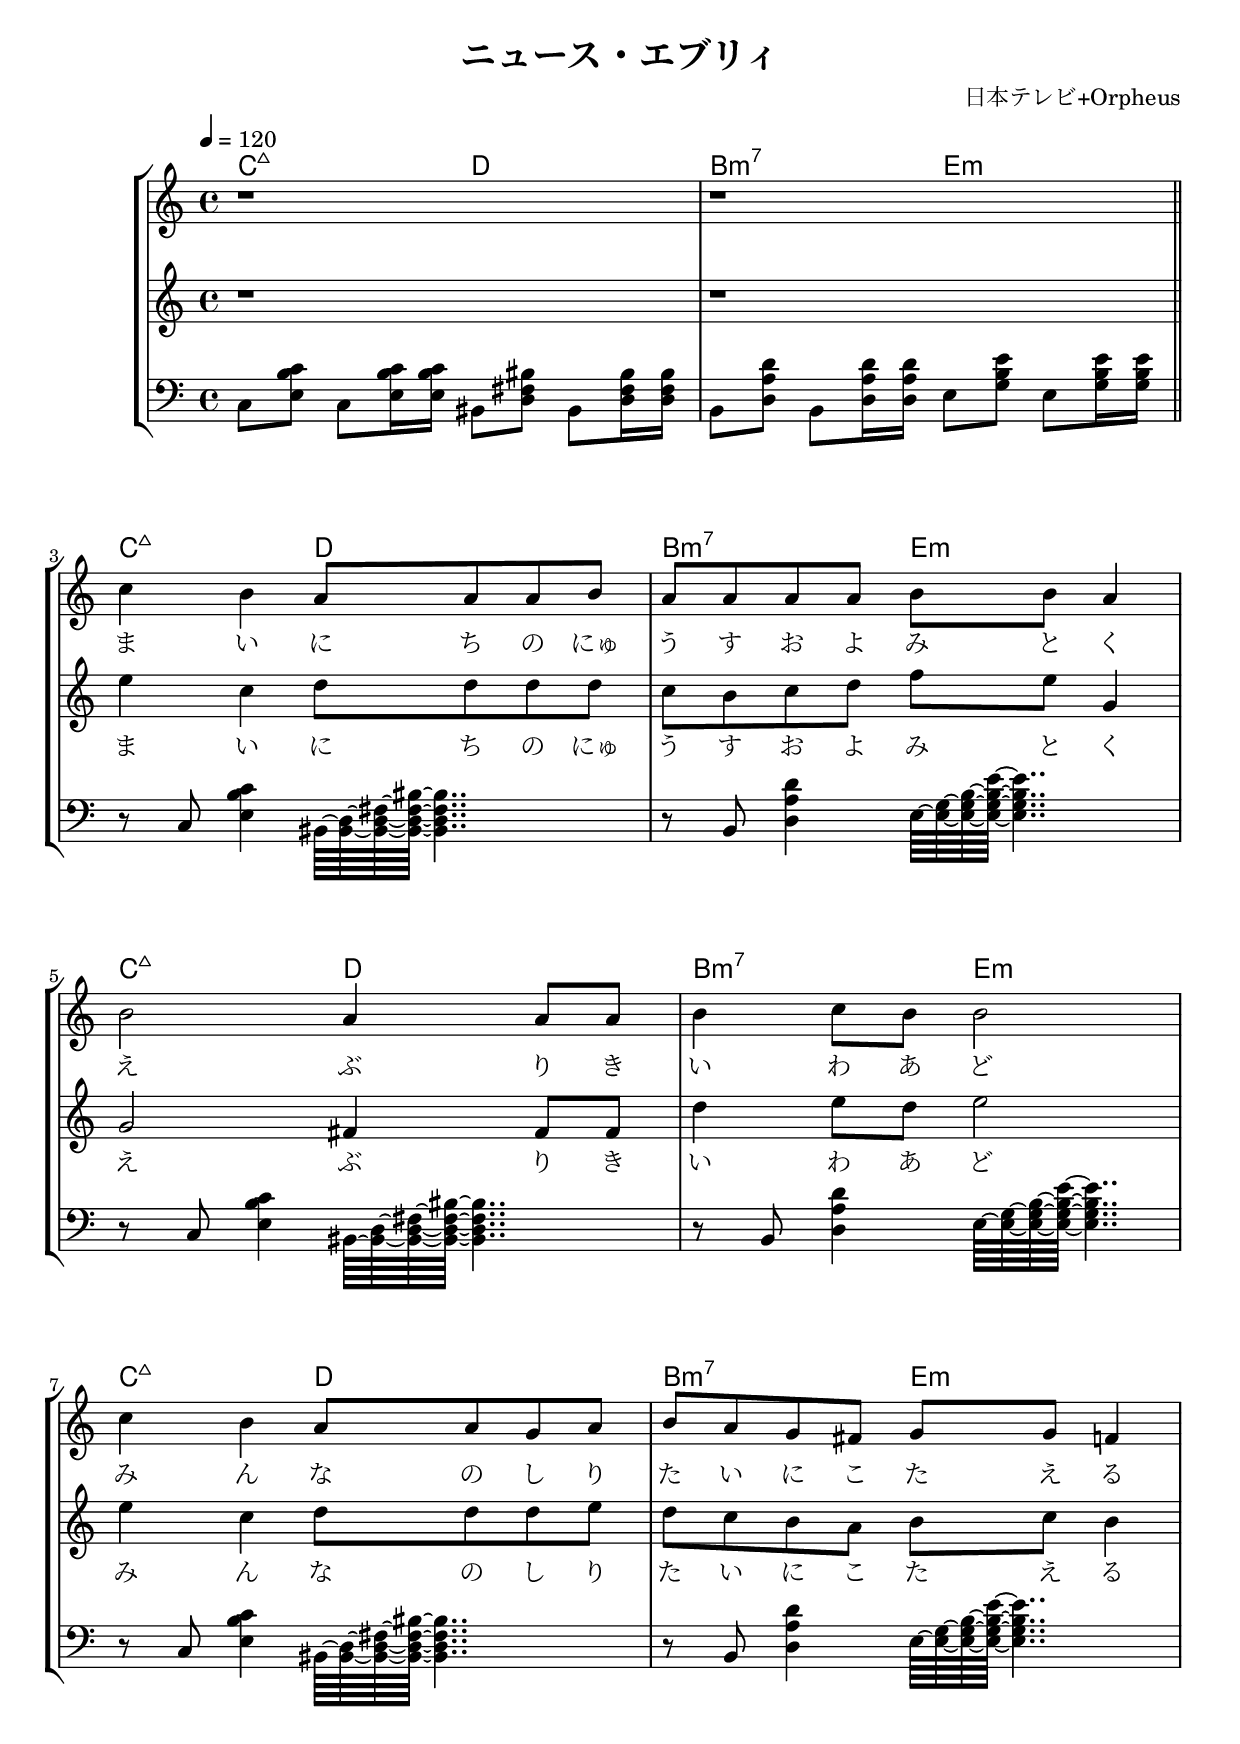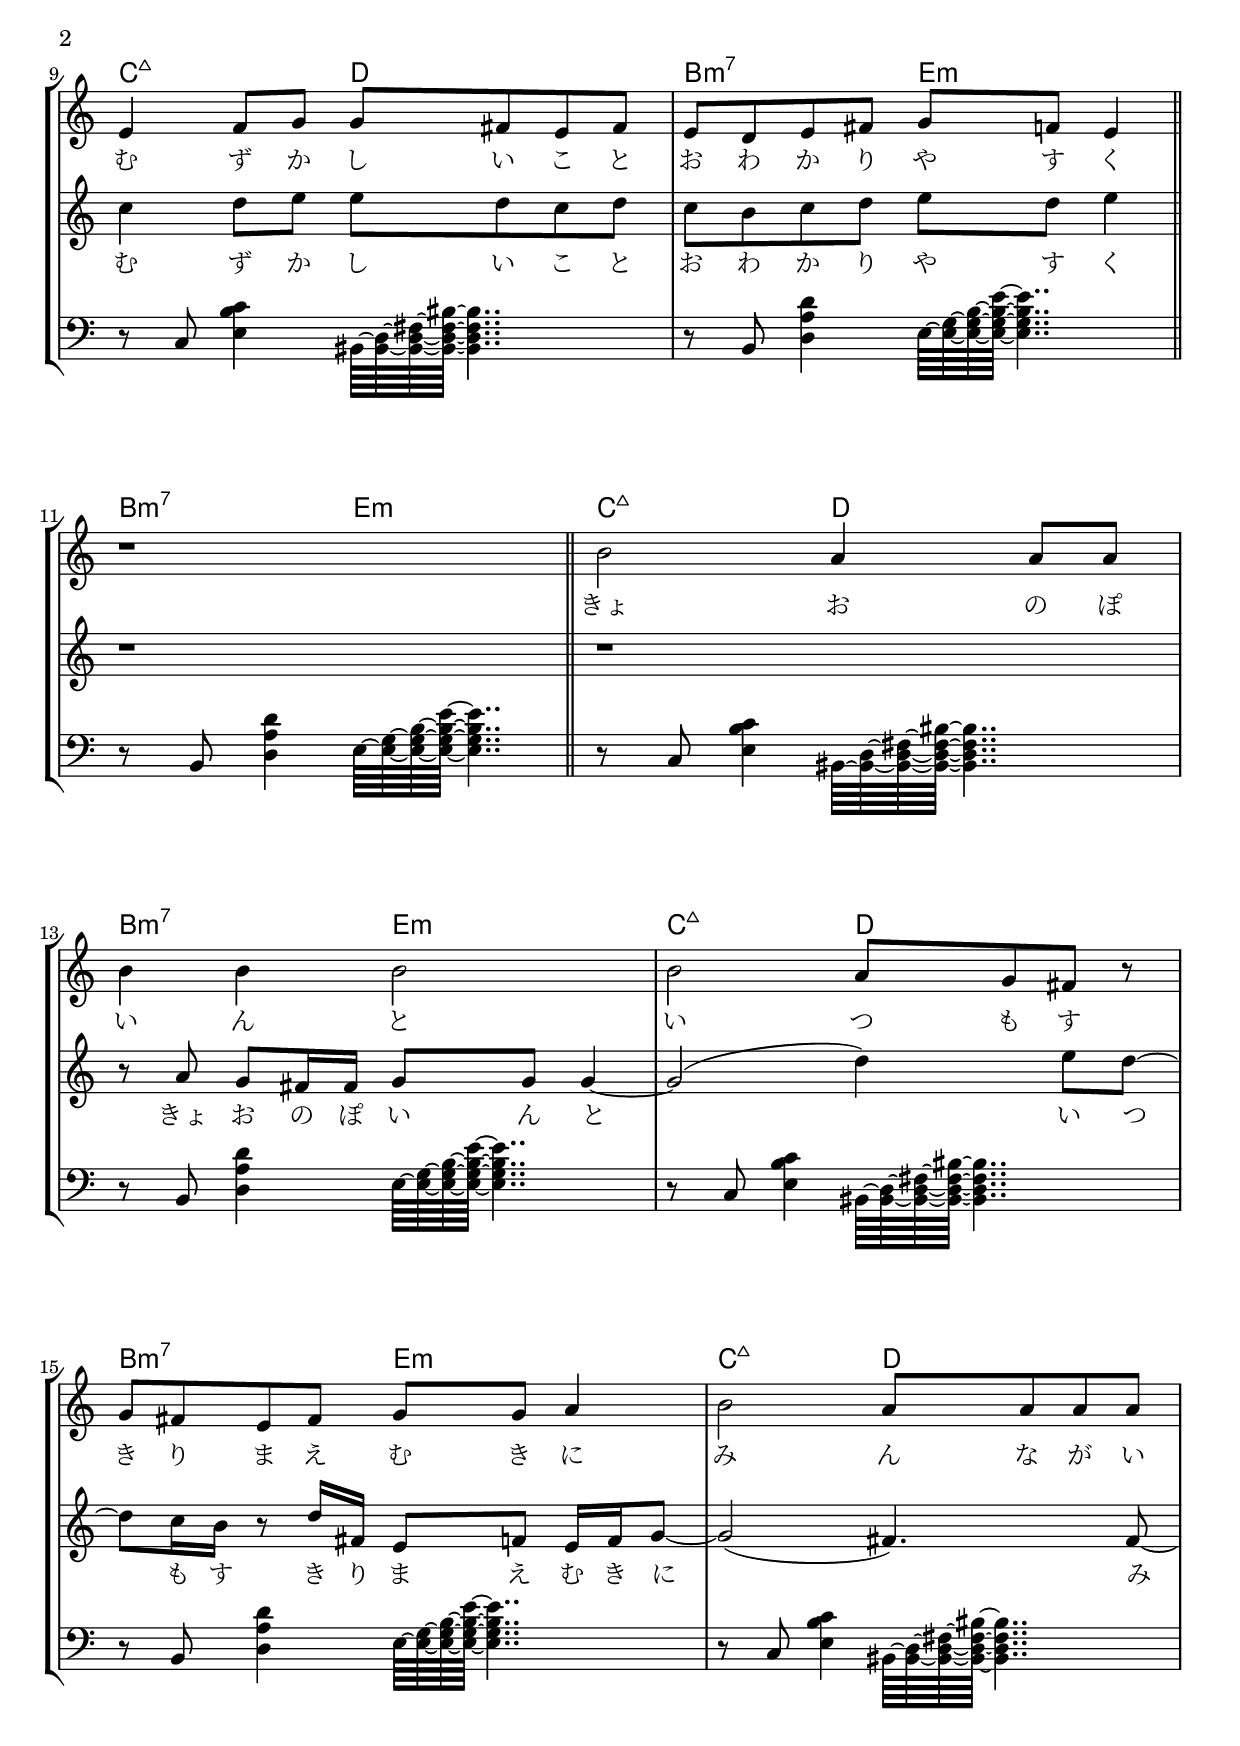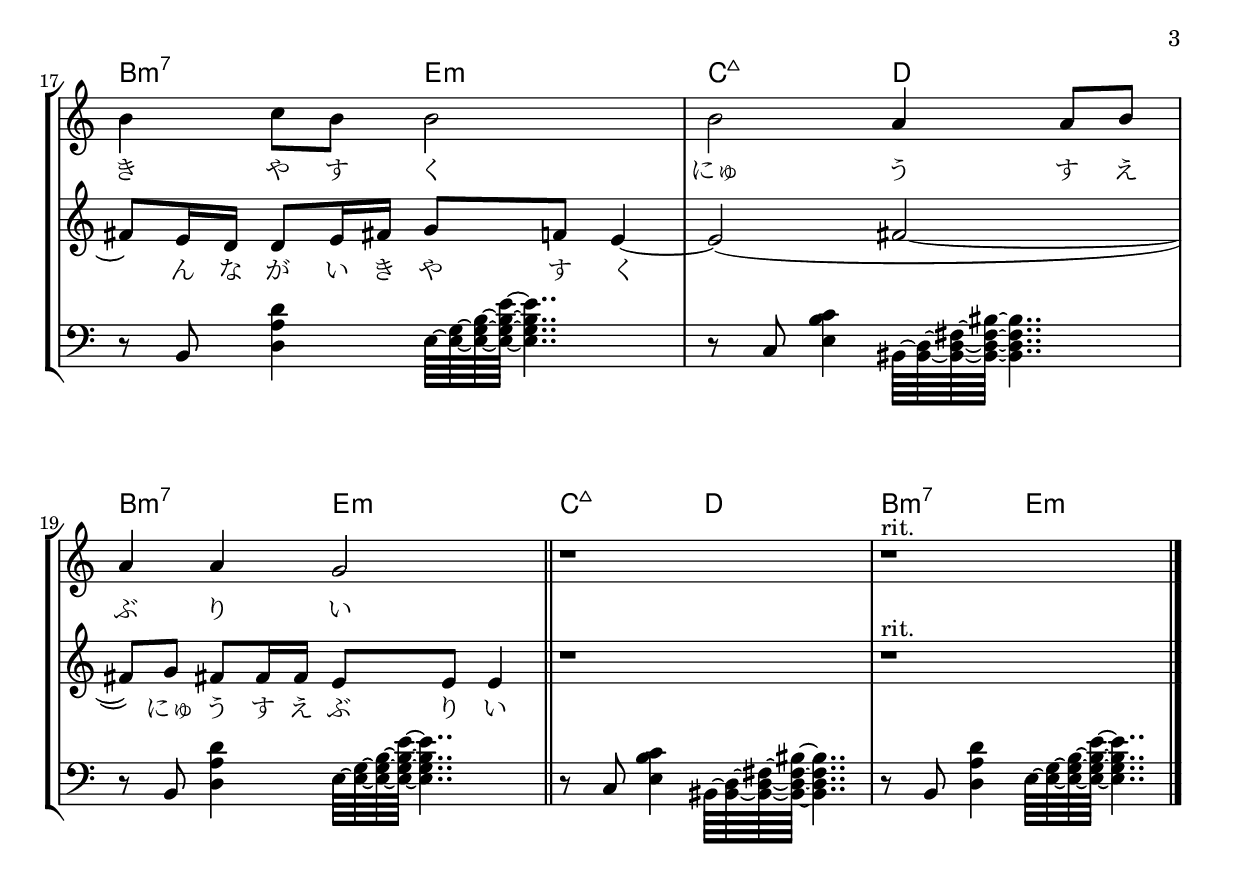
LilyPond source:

\version "2.12.1"

\header {
	title = \markup {ニュース・エブリィ}
	composer = \markup \center-column {日本テレビ+Orpheus}
}

harmony = \chordmode {
	c2:maj7 d b:min7 e:m 

	c:maj7 d b:min7 e:m c:maj7 d b:min7 e:m c:maj7 d b:min7 e:m c:maj7 d b:min7 e:m 

	b:min7 e:m 

	c:maj7 d b:min7 e:m c:maj7 d b:min7 e:m c:maj7 d b:min7 e:m c:maj7 d b:min7 e:m 

	c:maj7 d b:min7 e:m 
}

melody = {
	\key c \major
	\tempo 4 = 120
	r1 | r1   
	\set Staff.midiInstrument = #"fss0.35"
	c''4  b'4  a'8  a'8  a'8  b'8 
	a'8  a'8  a'8  a'8  b'8  b'8  a'4 
	b'2  a'4  a'8  a'8 
	b'4  c''8  b'8  b'2 
	c''4  b'4  a'8  a'8  g'8  a'8 
	b'8  a'8  g'8  fis'8  g'8  g'8  f'4 
	e'4  f'8  g'8  g'8  fis'8  e'8  fis'8 
	e'8  d'8  e'8  fis'8  g'8  f'8  e'4
	r1   
	\set Staff.midiInstrument = #"fss0.35"
	b'2  a'4  a'8  a'8 
	b'4  b'4  b'2 
	b'2  a'8  g'8  fis'8  r8 
	g'8  fis'8  e'8  fis'8  g'8  g'8  a'4 
	b'2  a'8  a'8  a'8  a'8 
	b'4  c''8  b'8  b'2 
	b'2  a'4  a'8  b'8 
	a'4  a'4  g'2
	r1 | r1^"rit." \bar "|."
}

words = \lyricmode {
	
	ま  い  に  ち  の  にゅ  う  す  お  よ  み  と  く  え  ぶ  り  き  い  わ  あ  ど  み  ん  な  の  し  り  た  い  に  こ  た  え  る  む  ず  か  し  い  こ  と  お  わ  か  り  や  す  く  
	
	きょ  お  の  ぽ  い  ん  と  い  つ  も  す  き  り  ま  え  む  き  に  み  ん  な  が  い  き  や  す  く  にゅ  う  す  え  ぶ  り  い  
	
}

secondmelody = {
	\key c \major
	\tempo 4 = 120
	r1 | r1   
	\set Staff.midiInstrument = #"mmi0.42"
	e''4  c''4  d''8  d''8  d''8  d''8 
	c''8  b'8  c''8  d''8  f''8  e''8  g'4 
	g'2  fis'4  fis'8  fis'8 
	d''4  e''8  d''8  e''2 
	e''4  c''4  d''8  d''8  d''8  e''8 
	d''8  c''8  b'8  a'8  b'8  c''8  b'4 
	c''4  d''8  e''8  e''8  d''8  c''8  d''8 
	c''8  b'8  c''8  d''8  e''8  d''8  e''4
	r1   
	\set Staff.midiInstrument = #"mmi0.42"
	r1
r8 a'8  g'8  fis'16  fis'16  g'8  g'8  g'4~ 
	g'2  (d''4)  e''8  d''8~ 
	d''8  c''16  b'16  r8  d''16  fis'16  e'8  f'8  e'16  f'16  g'8~ 
	g'2  (fis'4.)  fis'8~ 
	fis'8  e'16  d'16  d'8  e'16  fis'16  g'8  f'8  e'4~ 
	e'2  (fis'2~ 
	fis'8)  g'8  fis'8  fis'16  fis'16  e'8  e'8  e'4
	r1 | r1^"rit." \bar "|."
}

secondwords = \lyricmode {
	
	ま  い  に  ち  の  にゅ  う  す  お  よ  み  と  く  え  ぶ  り  き  い  わ  あ  ど  み  ん  な  の  し  り  た  い  に  こ  た  え  る  む  ず  か  し  い  こ  と  お  わ  か  り  や  す  く  
	
	きょ  お  の  ぽ  い  ん  と  い  つ  も  す  き  り  ま  え  む  き  に  み  ん  な  が  い  き  や  す  く  にゅ  う  す  え  ぶ  り  い  
	
}

tempochange = {
	\tempo 4 = 120
	r1 | r1 \bar "||"
	\tempo 4 = 120
	r1 | r1 | r1 | r1 | r1 | r1 | r1 | r1 \bar "||"
	\tempo 4 = 120
	r1 \bar "||"
	\tempo 4 = 120
	r1 | r1 | r1 | r1 | r1 | r1 | r1 | r1 \bar "||"
	\tempo 4 = 120
	r1 | \tempo 4 = 90 r2 \tempo 4 = 80 r2 \bar "|."
}

mainacc = {
	\clef bass
	\set Staff.midiInstrument = #"Violin"
	\key c \major
	\tempo 4 = 120
	c8 <e b c'> c <e b c'>16 <e b c'>
	bis,8 <d fis bis> bis, <d fis bis>16 <d fis bis>
	b,8 <d a d'> b, <d a d'>16 <d a d'>
	e8 <g b e'> e <g b e'>16 <g b e'>
	\bar "||"

	\set Staff.midiInstrument = #"Violin"
	r8 c8 <e b c'>4
	bis,64~ <bis,~ d~> <bis,~ d~ fis~> <bis, d fis bis>~ <bis, d fis bis>4..
	r8 b,8 <d a d'>4
	e64~ <e~ g~> <e~ g~ b~> <e g b e'>~ <e g b e'>4..
	r8 c8 <e b c'>4
	bis,64~ <bis,~ d~> <bis,~ d~ fis~> <bis, d fis bis>~ <bis, d fis bis>4..
	r8 b,8 <d a d'>4
	e64~ <e~ g~> <e~ g~ b~> <e g b e'>~ <e g b e'>4..
	r8 c8 <e b c'>4
	bis,64~ <bis,~ d~> <bis,~ d~ fis~> <bis, d fis bis>~ <bis, d fis bis>4..
	r8 b,8 <d a d'>4
	e64~ <e~ g~> <e~ g~ b~> <e g b e'>~ <e g b e'>4..
	r8 c8 <e b c'>4
	bis,64~ <bis,~ d~> <bis,~ d~ fis~> <bis, d fis bis>~ <bis, d fis bis>4..
	r8 b,8 <d a d'>4
	e64~ <e~ g~> <e~ g~ b~> <e g b e'>~ <e g b e'>4..
	\bar "||"

	\set Staff.midiInstrument = #"Violin"
	r8 b,8 <d a d'>4
	e64~ <e~ g~> <e~ g~ b~> <e g b e'>~ <e g b e'>4..
	\bar "||"

	\set Staff.midiInstrument = #"Violin"
	r8 c8 <e b c'>4
	bis,64~ <bis,~ d~> <bis,~ d~ fis~> <bis, d fis bis>~ <bis, d fis bis>4..
	r8 b,8 <d a d'>4
	e64~ <e~ g~> <e~ g~ b~> <e g b e'>~ <e g b e'>4..
	r8 c8 <e b c'>4
	bis,64~ <bis,~ d~> <bis,~ d~ fis~> <bis, d fis bis>~ <bis, d fis bis>4..
	r8 b,8 <d a d'>4
	e64~ <e~ g~> <e~ g~ b~> <e g b e'>~ <e g b e'>4..
	r8 c8 <e b c'>4
	bis,64~ <bis,~ d~> <bis,~ d~ fis~> <bis, d fis bis>~ <bis, d fis bis>4..
	r8 b,8 <d a d'>4
	e64~ <e~ g~> <e~ g~ b~> <e g b e'>~ <e g b e'>4..
	r8 c8 <e b c'>4
	bis,64~ <bis,~ d~> <bis,~ d~ fis~> <bis, d fis bis>~ <bis, d fis bis>4..
	r8 b,8 <d a d'>4
	e64~ <e~ g~> <e~ g~ b~> <e g b e'>~ <e g b e'>4..
	\bar "||"

	\set Staff.midiInstrument = #"Violin"
	r8 c8 <e b c'>4
	bis,64~ <bis,~ d~> <bis,~ d~ fis~> <bis, d fis bis>~ <bis, d fis bis>4..
	r8 b,8 <d a d'>4
	e64~ <e~ g~> <e~ g~ b~> <e g b e'>~ <e g b e'>4..
	\bar "|."
}

subacc = {
	\clef bass
	\set Staff.midiInstrument = #"Steel Drums"
	\key c \major
	\tempo 4 = 120
	<c e b c'>4 <c e b c'>4
	<bis, d fis bis>4 <bis, d fis bis>4
	<b, d a d'>4 <b, d a d'>4
	<e g b e'>4 <e g b e'>4
	\bar "||"

	\set Staff.midiInstrument = #"Steel Drums"
	<c e b c'>4 <c e b c'>4
	<bis, d fis bis>4 <bis, d fis bis>4
	<b, d a d'>4 <b, d a d'>4
	<e g b e'>4 <e g b e'>4
	<c e b c'>4 <c e b c'>4
	<bis, d fis bis>4 <bis, d fis bis>4
	<b, d a d'>4 <b, d a d'>4
	<e g b e'>4 <e g b e'>4
	<c e b c'>4 <c e b c'>4
	<bis, d fis bis>4 <bis, d fis bis>4
	<b, d a d'>4 <b, d a d'>4
	<e g b e'>4 <e g b e'>4
	<c e b c'>4 <c e b c'>4
	<bis, d fis bis>4 <bis, d fis bis>4
	<b, d a d'>4 <b, d a d'>4
	<e g b e'>4 <e g b e'>4
	\bar "||"

	\set Staff.midiInstrument = #"Steel Drums"
	b,4.b,8
	e4.e8
	\bar "||"

	\set Staff.midiInstrument = #"Steel Drums"
	c4.c8
	bis,4.bis,8
	b,4.b,8
	e4.e8
	c4.c8
	bis,4.bis,8
	b,4.b,8
	e4.e8
	c4.c8
	bis,4.bis,8
	b,4.b,8
	e4.e8
	c4.c8
	bis,4.bis,8
	b,4.b,8
	e4.e8
	\bar "||"

	\set Staff.midiInstrument = #"Steel Drums"
	c4.c8
	bis,4.bis,8
	b,4.b,8
	e2
	\bar "|."
}

percA = {
	\drummode {
	cymr4 cymr4 cymr4 cymr4  |cymr4 cymr8 cymr16 cymr16 cymr4 cymr4  \bar "||"
	cymr4 cymr4 cymr4 cymr4  |cymr4 cymr8 cymr16 cymr16 cymr4 cymr4  |cymr4 cymr4 cymr4 cymr4  |cymr4 cymr2.  |cymr4 cymr4 cymr4 cymr4  |cymr4 cymr8 cymr16 cymr16 cymr4 cymr4  |cymr4 cymr4 cymr4 cymr4  |cymr4 cymr2.  \bar "||"
	cymr4 cymr4 cymr4 cymr4  \bar "||"
	cymr4 cymr4 cymr4 cymr4  |cymr4 cymr8 cymr16 cymr16 cymr4 cymr4  |cymr4 cymr4 cymr4 cymr4  |cymr4 cymr2.  |cymr4 cymr4 cymr4 cymr4  |cymr4 cymr8 cymr16 cymr16 cymr4 cymr4  |cymr4 cymr4 cymr4 cymr4  |cymr4 cymr2.  \bar "||"
	cymr4 cymr4 cymr4 cymr4  |cymr4 cymr8 cymr16 cymr16 cymr4 cymr4  \bar "|."
	}
}

percB = {
	\drummode {
	r2 sn2  |r2 sn2  \bar "||"
	r2 sn2  |r2 sn2  |r2 sn2  |r8 sn8 sn2.  |r2 sn2  |r2 sn2  |r2 sn2  |r8 sn8 sn2.  \bar "||"
	r2 sn2  \bar "||"
	r2 sn2  |r2 sn2  |r2 sn2  |r8 sn8 sn2.  |r2 sn2  |r2 sn2  |r2 sn2  |r8 sn8 sn2.  \bar "||"
	r2 sn2  |r2 sn2  \bar "|."
	}
}

percC = {
	\drummode {
	bd2. r8 bd8  |bd2 r8 bd4.  \bar "||"
	bd2. r8 bd8  |bd2. r8 bd8  |bd2. r8 bd8  |bd4. bd8 bd4. bd8  |bd2. r8 bd8  |bd2. r8 bd8  |bd2. r8 bd8  |bd2 r8 bd4.  \bar "||"
	bd2 r8 bd4.  \bar "||"
	bd2. r8 bd8  |bd2. r8 bd8  |bd2. r8 bd8  |bd4. bd8 bd4. bd8  |bd2. r8 bd8  |bd2. r8 bd8  |bd2. r8 bd8  |bd2 r8 bd4.  \bar "||"
	bd2. r8 bd8  |bd2 r8 bd4.  \bar "|."
	}
}

percD = {
	\drummode {
	r1 |r8. tommh8. tommh2 r8  \bar "||"
	r1 |r1 |r1 |r2 r8 tommh8 tommh4  |r1 |r1 |r1 |r8. tommh8. tommh2 r8  \bar "||"
	r8. tommh8. tommh2 r8  \bar "||"
	r1 |r1 |r1 |r2 r8 tommh8 tommh4  |r1 |r1 |r1 |r8. tommh8. tommh2 r8  \bar "||"
	r1 |r8. tommh8. tommh2 r8  \bar "|."
	}
}

percE = {
	\drummode {
	r1 |r2. toml8 toml8  \bar "||"
	r1 |r1 |r1 |r2. r8 toml8  |r1 |r1 |r1 |r2. toml8 toml8  \bar "||"
	r2. toml8 toml8  \bar "||"
	r1 |r1 |r1 |r2. r8 toml8  |r1 |r1 |r1 |r2. toml8 toml8  \bar "||"
	r1 |r2. toml8 toml8  \bar "|."
	}
}

percF = {
	\drummode {
	r1 |hho1  \bar "||"
	r1 |r1 |r1 |r1 |r1 |r1 |r1 |hho1  \bar "||"
	hho1  \bar "||"
	r1 |r1 |r1 |r1 |r1 |r1 |r1 |hho1  \bar "||"
	r1 |hho1  \bar "|."
	}
}

\score {
	<<
		\new StaffGroup <<
			\new ChordNames {\harmony}
			\new Voice = "melody" {\melody}
			\new Lyrics \lyricsto "melody" \words
			\new Voice = "secondmelody" {\secondmelody}
			\new Lyrics \lyricsto "secondmelody" \secondwords
			\new Staff = "mainacc" {\mainacc}
		>>
	>>
	\layout { }
}
